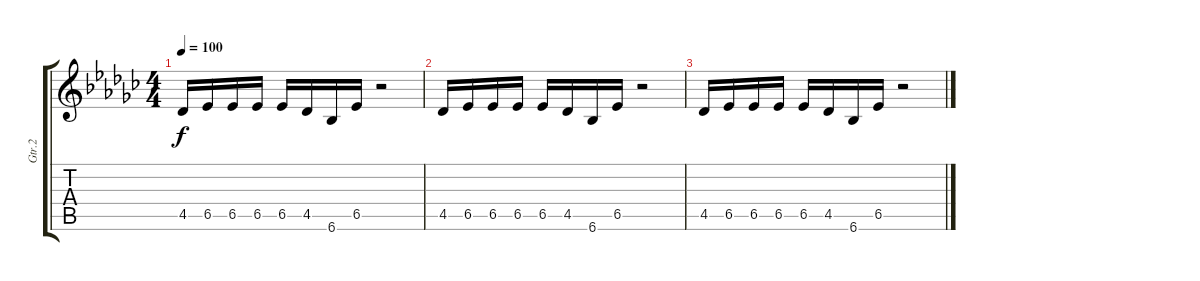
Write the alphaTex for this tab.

\track ("Gtr.2" "Gtr.2") {instrument overdrivenguitar}
\staff {score tabs}
\tuning (E4 B3 G3 D3 A2 E2) {hide}
\ts (4 4)
\tempo 100
\clef g2
\ks gb
4.5.16{dy f} 6.5.16 6.5.16 6.5.16 6.5.16 4.5.16 6.6.16 6.5.16 r.2 |
4.5.16 6.5.16 6.5.16 6.5.16 6.5.16 4.5.16 6.6.16 6.5.16 r.2 |
4.5.16 6.5.16 6.5.16 6.5.16 6.5.16 4.5.16 6.6.16 6.5.16 r.2
